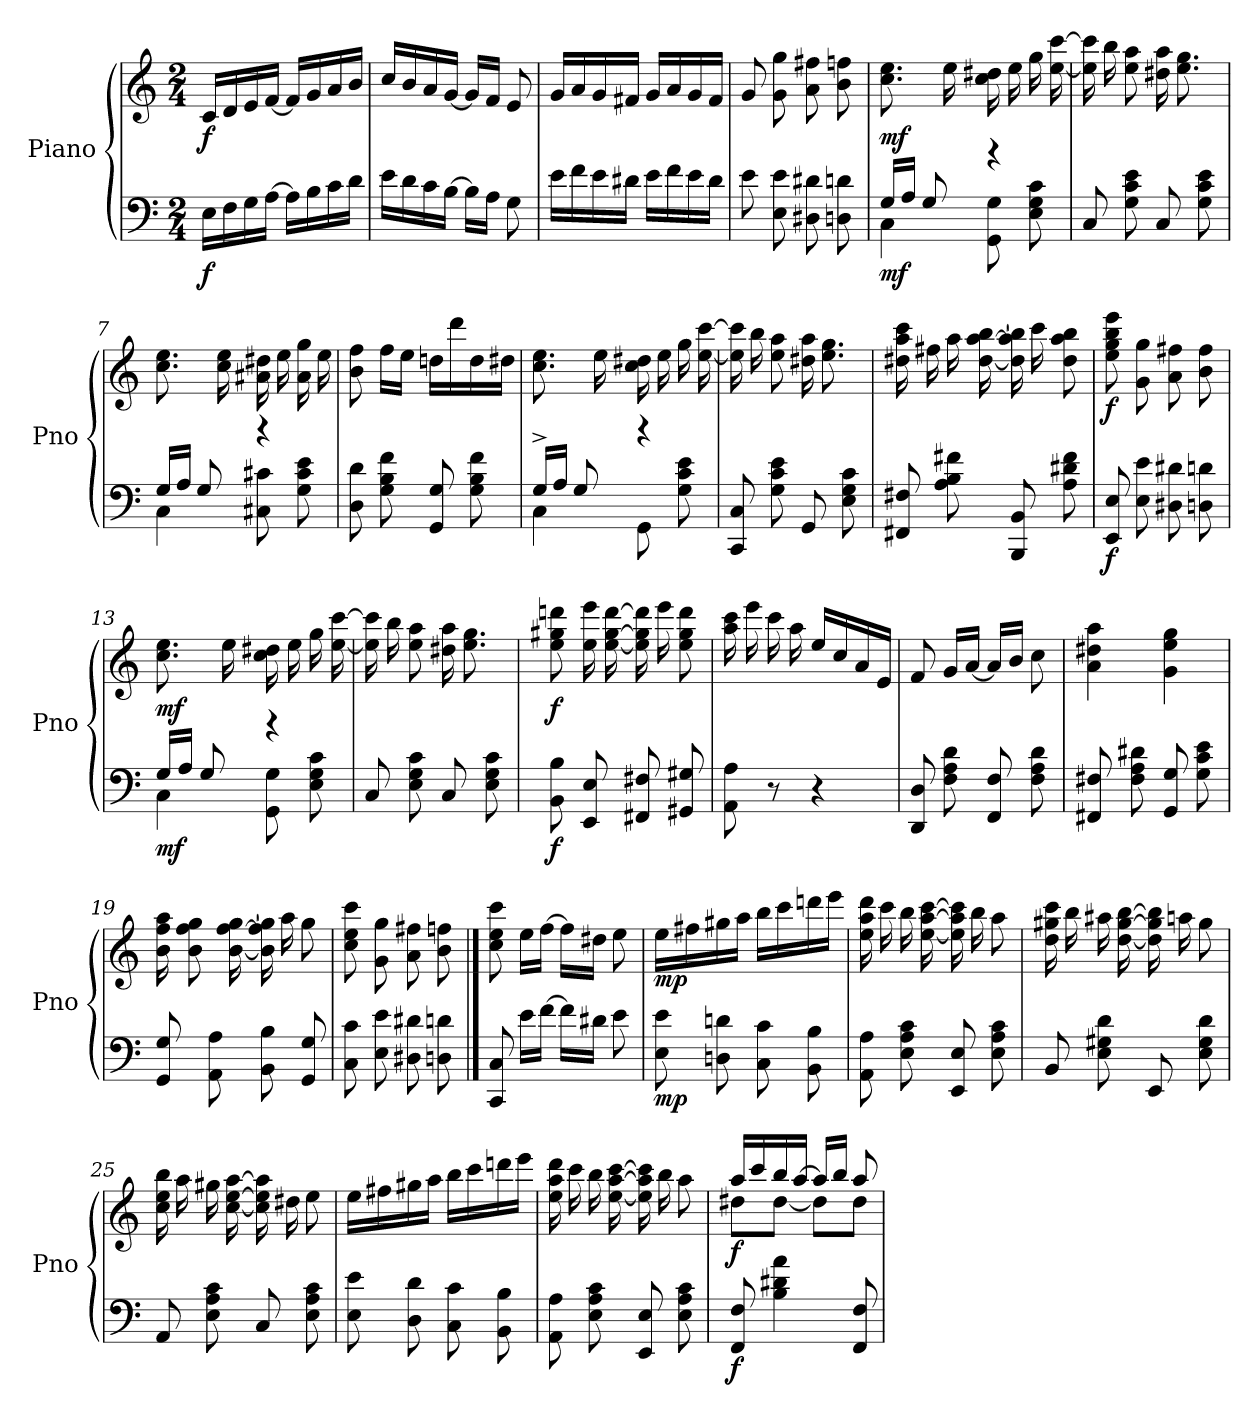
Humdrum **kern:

**kern	**dynam	**kern	**dynam
*part2	*part2	*part1	*part1
*staff2	*staff2	*staff1	*staff1
*I"Piano	*	*I"Piano	*
*I'Pno	*	*I'Pno	*
*clefF4	*	*clefG2	*
*k[]	*	*k[]	*
*M2/4	*	*M2/4	*
*MM100	*	*MM100	*
=1	=1	=1	=1
!	!LO:DY:b	!	!LO:DY:b
16E\LL	f	16c/LL	f
16F\	.	16d/	.
16G\	.	16e/	.
[16A\JJ	.	[16f/JJ	.
16A\LL]	.	16f/LL]	.
16B\	.	16g/	.
16c\	.	16a/	.
16d\JJ	.	16b/JJ	.
=2	=2	=2	=2
16e\LL	.	16cc/LL	.
16d\	.	16b/	.
16c\	.	16a/	.
[16B\JJ	.	[16g/JJ	.
16B\LL]	.	16g/LL]	.
16A\JJ	.	16f/JJ	.
8G\	.	8e/	.
=3	=3	=3	=3
16e\LL	.	16g/LL	.
16f\	.	16a/	.
16e\	.	16g/	.
16d#X\JJ	.	16f#X/JJ	.
16e\LL	.	16g/LL	.
16f\	.	16a/	.
16e\	.	16g/	.
16d#\JJ	.	16f#/JJ	.
=4	=4	=4	=4
8e\	.	8g/	.
8E\ 8e\	.	8g\ 8gg\	.
8D#X\ 8d#X\	.	8a\ 8ff#X\	.
8Dn\ 8dn\	.	8b\ 8ffn\	.
=5!|	=5!|	=5!|	=5!|
*^	*	*	*
!	!	!LO:DY:b	!	!LO:DY:b
16G/LL	4C\	mf	8.cc\ 8.ee\	mf
16A/JJ	.	.	.	.
8G/	.	.	.	.
.	.	.	16ee\	.
4r	8GG\ 8G\	.	16cc\ 16dd#X\	.
.	.	.	16ee\	.
.	8E\ 8G\ 8c\	.	16gg\	.
.	.	.	[16ee\ [16ccc\	.
*v	*v	*	*	*
!!LO:LB:g=z
=6	=6	=6	=6
8C/	.	16ee\] 16ccc\]	.
.	.	16bb\	.
8G\ 8c\ 8e\	.	8ee\ 8aa\	.
8C/	.	16dd#X\ 16aa\	.
.	.	8.ee\ 8.gg\	.
8G\ 8c\ 8e\	.	.	.
=7	=7	=7	=7
*^	*	*	*
16G/LL	4C\	.	8.cc\ 8.ee\	.
16A/JJ	.	.	.	.
8G/	.	.	.	.
.	.	.	16cc\ 16ee\	.
4r	8C#X\ 8c#X\	.	16a#X\ 16dd#X\	.
.	.	.	16ee\	.
.	8G\ 8c#\ 8e\	.	16a#\ 16gg\	.
.	.	.	16ee\	.
*v	*v	*	*	*
=8	=8	=8	=8
8D\ 8d\	.	8b\ 8ff\	.
8G\ 8B\ 8f\	.	16ff\LL	.
.	.	16ee\JJ	.
8GG/ 8G/	.	16ddn\LL	.
.	.	16ddd\	.
8G\ 8B\ 8f\	.	16dd\	.
.	.	16dd#X\JJ	.
=9	=9	=9	=9
*^	*	*	*
16G^/LL	4C\	.	8.cc\ 8.ee\	.
16A/JJ	.	.	.	.
8G/	.	.	.	.
.	.	.	16ee\	.
4r	8GG\	.	16cc\ 16dd#X\	.
.	.	.	16ee\	.
.	8G\ 8c\ 8e\	.	16gg\	.
.	.	.	[16ee\ [16ccc\	.
*v	*v	*	*	*
=10	=10	=10	=10
8CC/ 8C/	.	16ee\] 16ccc\]	.
.	.	16bb\	.
8G\ 8c\ 8e\	.	8ee\ 8aa\	.
8GG/	.	16dd#X\ 16aa\	.
.	.	8.ee\ 8.gg\	.
8E\ 8G\ 8c\	.	.	.
!!LO:LB:g=z
=11	=11	=11	=11
8FF#X/ 8F#X/	.	16dd#X\ 16aa\ 16ccc\	.
.	.	16ff#X\	.
8A\ 8B\ 8f#X\	.	16aa\	.
.	.	[16dd#\ [16aa\ [16bb\	.
8BBB/ 8BB/	.	16dd#\] 16aa\] 16bb\]	.
.	.	16ccc\	.
8A\ 8d#X\ 8f#\	.	8dd#\ 8aa\ 8bb\	.
=12	=12	=12	=12
!	!LO:DY:b	!	!LO:DY:b
8EE/ 8E/	f	8ee\ 8gg\ 8bb\ 8eee\	f
8E\ 8e\	.	8g\ 8gg\	.
8D#X\ 8d#X\	.	8a\ 8ff#X\	.
8Dn\ 8dn\	.	8b\ 8ff#\	.
=13	=13	=13	=13
*^	*	*	*
!	!	!LO:DY:b	!	!LO:DY:b
16G/LL	4C\	mf	8.cc\ 8.ee\	mf
16A/JJ	.	.	.	.
8G/	.	.	.	.
.	.	.	16ee\	.
4r	8GG\ 8G\	.	16cc\ 16dd#X\	.
.	.	.	16ee\	.
.	8E\ 8G\ 8c\	.	16gg\	.
.	.	.	[16ee\ [16ccc\	.
*v	*v	*	*	*
=14	=14	=14	=14
8C/	.	16ee\] 16ccc\]	.
.	.	16bb\	.
8E\ 8G\ 8c\	.	8ee\ 8aa\	.
8C/	.	16dd#X\ 16aa\	.
.	.	8.ee\ 8.gg\	.
8E\ 8G\ 8c\	.	.	.
=15	=15	=15	=15
!	!LO:DY:b	!	!LO:DY:b
8BB\ 8B\	f	8ee\ 8gg#X\ 8dddn\	f
8EE/ 8E/	.	16ee\ 16eee\	.
.	.	[16ee\ [16gg#\ [16ddd\	.
8FF#X/ 8F#X/	.	16ee\] 16gg#\] 16ddd\]	.
.	.	16eee\	.
8GG#X/ 8G#X/	.	8ee\ 8gg#\ 8ddd\	.
!!LO:LB:g=z
=16	=16	=16	=16
8AA\ 8A\	.	16aa\ 16ccc\	.
.	.	16eee\	.
8r	.	16ccc\	.
.	.	16aa\	.
4r	.	16ee/LL	.
.	.	16cc/	.
.	.	16a/	.
.	.	16e/JJ	.
=17	=17	=17	=17
8DD/ 8D/	.	8f/	.
8F\ 8A\ 8d\	.	16g/LL	.
.	.	[16a/JJ	.
8FF/ 8F/	.	16a/LL]	.
.	.	16b/JJ	.
8F\ 8A\ 8d\	.	8cc\	.
=18	=18	=18	=18
8FF#X/ 8F#X/	.	4a\ 4dd#X\ 4aa\	.
8F#\ 8A\ 8d#X\	.	.	.
8GG/ 8G/	.	4g\ 4ee\ 4gg\	.
8G\ 8c\ 8e\	.	.	.
=19	=19	=19	=19
8GG/ 8G/	.	16b\ 16ff\ 16aa\	.
.	.	8b\ 8ff\ 8gg\	.
8AA\ 8A\	.	.	.
.	.	[16b\ [16ff\ [16gg\	.
8BB\ 8B\	.	16b\] 16ff\] 16gg\]	.
.	.	16aa\	.
8GG/ 8G/	.	8gg\	.
=20	=20	=20	=20
8C\ 8c\	.	8cc\ 8ee\ 8ccc\	.
8E\ 8e\	.	8g\ 8gg\	.
8D#X\ 8d#X\	.	8a\ 8ff#X\	.
8Dn\ 8dn\	.	8b\ 8ffn\	.
!!LO:LB:g=z
==21	==21	==21	==21
8CC/ 8C/	.	8cc\ 8ee\ 8ccc\	.
16e\LL	.	16ee\LL	.
[16f\JJ	.	[16ff\JJ	.
16f\LL]	.	16ff\LL]	.
16d#X\JJ	.	16dd#X\JJ	.
8e\	.	8ee\	.
=22	=22	=22	=22
!	!LO:DY:b	!	!LO:DY:b
8E\ 8e\	mp	16ee\LL	mp
.	.	16ff#X\	.
8Dn\ 8dn\	.	16gg#X\	.
.	.	16aa\JJ	.
8C\ 8c\	.	16bb\LL	.
.	.	16ccc\	.
8BB\ 8B\	.	16dddn\	.
.	.	16eee\JJ	.
=23	=23	=23	=23
8AA\ 8A\	.	16ee\ 16aa\ 16ddd\	.
.	.	16ccc\	.
8E\ 8A\ 8c\	.	16bb\	.
.	.	[16ee\ [16aa\ [16ccc\	.
8EE/ 8E/	.	16ee\] 16aa\] 16ccc\]	.
.	.	16bb\	.
8E\ 8A\ 8c\	.	8aa\	.
=24	=24	=24	=24
8BB/	.	16dd\ 16gg#X\ 16ccc\	.
.	.	16bb\	.
8E\ 8G#X\ 8d\	.	16aa#X\	.
.	.	[16dd\ [16gg#\ [16bb\	.
8EE/	.	16dd\] 16gg#\] 16bb\]	.
.	.	16aan\	.
8E\ 8G#\ 8d\	.	8gg#\	.
!!LO:LB:g=z
=25	=25	=25	=25
8AA/	.	16cc\ 16ee\ 16bb\	.
.	.	16aa\	.
8E\ 8A\ 8c\	.	16gg#X\	.
.	.	[16cc\ [16ee\ [16aa\	.
8C/	.	16cc\] 16ee\] 16aa\]	.
.	.	16dd#X\	.
8E\ 8A\ 8c\	.	8ee\	.
=26	=26	=26	=26
8E\ 8e\	.	16ee\LL	.
.	.	16ff#X\	.
8D\ 8d\	.	16gg#X\	.
.	.	16aa\JJ	.
8C\ 8c\	.	16bb\LL	.
.	.	16ccc\	.
8BB\ 8B\	.	16dddn\	.
.	.	16eee\JJ	.
=27	=27	=27	=27
8AA\ 8A\	.	16ee\ 16aa\ 16ddd\	.
.	.	16ccc\	.
8E\ 8A\ 8c\	.	16bb\	.
.	.	[16ee\ [16aa\ [16ccc\	.
8EE/ 8E/	.	16ee\] 16aa\] 16ccc\]	.
.	.	16bb\	.
8E\ 8A\ 8c\	.	8aa\	.
=28	=28	=28	=28
*	*	*^	*
!	!LO:DY:b	!	!	!LO:DY:b
8FF/ 8F/	f	16aa/LL	8dd#X\L	f
.	.	16ccc/	.	.
4B\ 4d#X\ 4a\	.	16bb/	[8dd#\J	.
.	.	[16aa/JJ	.	.
.	.	16aa/LL]	8dd#\L]	.
.	.	16bb/JJ	.	.
8FF/ 8F/	.	8aa/	8dd#\J	.
*	*	*v	*v	*
=	=	=	=
*-	*-	*-	*-
